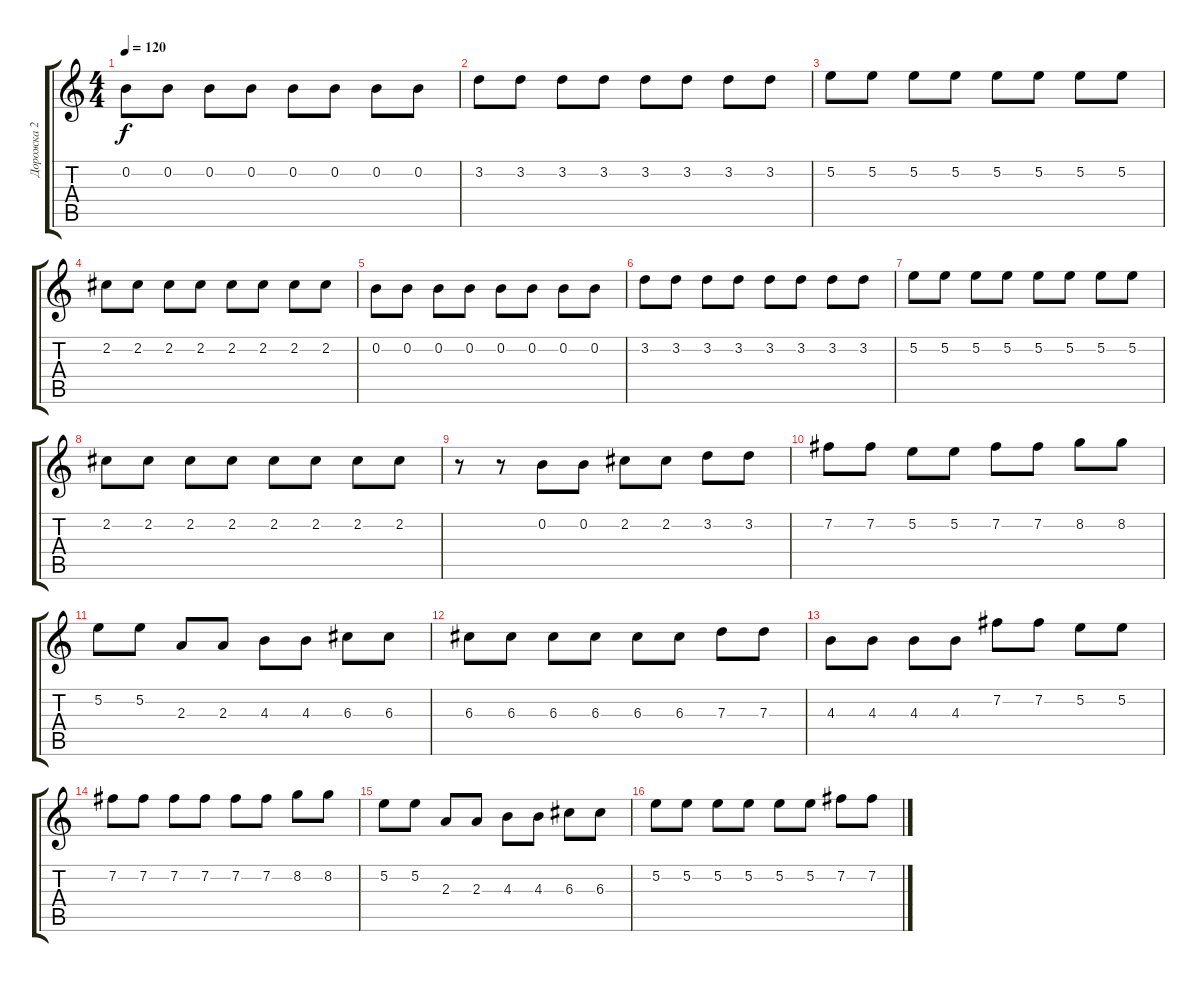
\track ("Дорожка 2" "Дорожка 2") {instrument distortionguitar}
\staff {score tabs}
\tuning (E4 B3 G3 D3 A2 E2) {hide}
\ts (4 4)
\tempo 120
\clef g2
\ks c
0.2.8{dy f} 0.2.8 0.2.8 0.2.8 0.2.8 0.2.8 0.2.8 0.2.8 |
3.2.8 3.2.8 3.2.8 3.2.8 3.2.8 3.2.8 3.2.8 3.2.8 |
5.2.8 5.2.8 5.2.8 5.2.8 5.2.8 5.2.8 5.2.8 5.2.8 |
2.2.8 2.2.8 2.2.8 2.2.8 2.2.8 2.2.8 2.2.8 2.2.8 |
0.2.8 0.2.8 0.2.8 0.2.8 0.2.8 0.2.8 0.2.8 0.2.8 |
3.2.8 3.2.8 3.2.8 3.2.8 3.2.8 3.2.8 3.2.8 3.2.8 |
5.2.8 5.2.8 5.2.8 5.2.8 5.2.8 5.2.8 5.2.8 5.2.8 |
2.2.8 2.2.8 2.2.8 2.2.8 2.2.8 2.2.8 2.2.8 2.2.8 |
r.8 r.8 0.2.8 0.2.8 2.2.8 2.2.8 3.2.8 3.2.8 |
7.2.8 7.2.8 5.2.8 5.2.8 7.2.8 7.2.8 8.2.8 8.2.8 |
5.2.8 5.2.8 2.3.8 2.3.8 4.3.8 4.3.8 6.3.8 6.3.8 |
6.3.8 6.3.8 6.3.8 6.3.8 6.3.8 6.3.8 7.3.8 7.3.8 |
4.3.8 4.3.8 4.3.8 4.3.8 7.2.8 7.2.8 5.2.8 5.2.8 |
7.2.8 7.2.8 7.2.8 7.2.8 7.2.8 7.2.8 8.2.8 8.2.8 |
5.2.8 5.2.8 2.3.8 2.3.8 4.3.8 4.3.8 6.3.8 6.3.8 |
5.2.8 5.2.8 5.2.8 5.2.8 5.2.8 5.2.8 7.2.8 7.2.8
